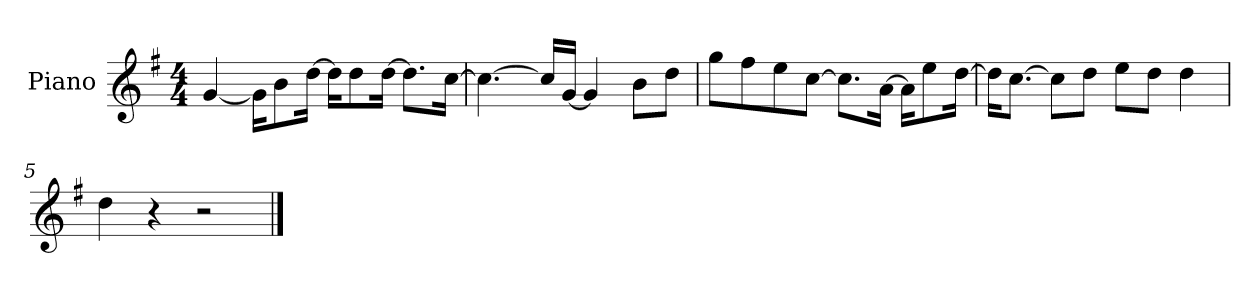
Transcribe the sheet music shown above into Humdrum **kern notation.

**kern
*part1
*staff1
*I"Piano
*I'P-no
*clefG2
*k[f#]
*M4/4
*MM90
=1
[4g/
16g\KL]
8b\
[16dd\Jk
16dd\KL]
8dd\
[16dd\Jk
8.dd\L]
[16cc\Jk
=2
4.cc\_
16cc/LL]
[16g/JJ
4g/]
8b\L
8dd\J
=3
8gg\L
8ff#\
8ee\
[8cc\J
8.cc\L]
[16a\Jk
16a\KL]
8ee\
[16dd\Jk
=4
16dd\KL]
[8.cc\J
8cc\L]
8dd\J
8ee\L
8dd\J
4dd\
=5
4dd\
4r
2r
==
*-
